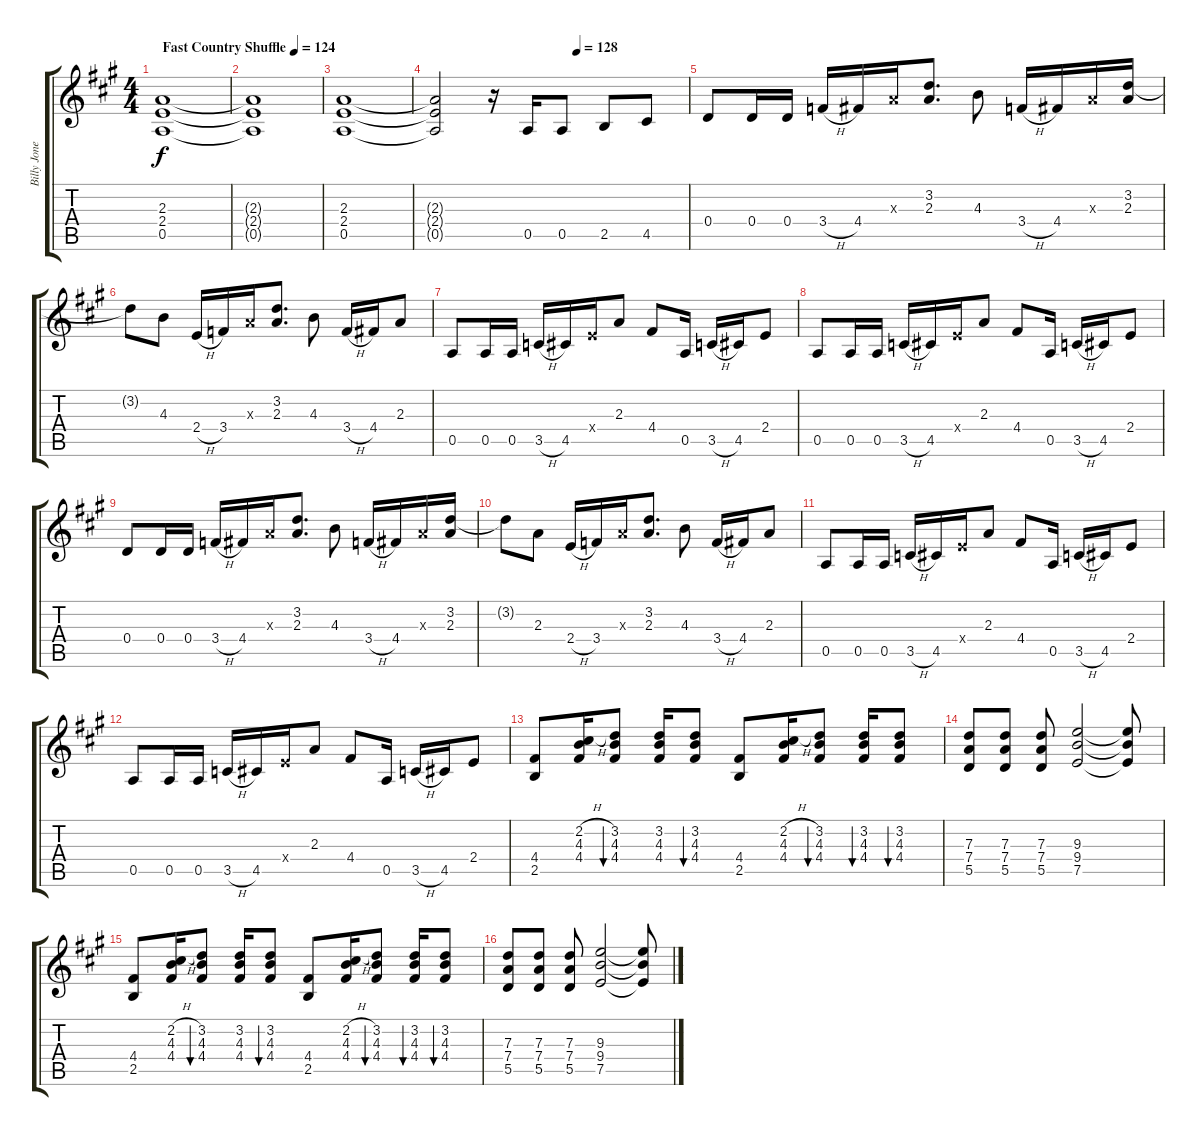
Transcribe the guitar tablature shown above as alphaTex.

\track ("Billy Jones Guitar" "Billy Jone") {instrument overdrivenguitar}
\staff {score tabs}
\tuning (E4 B3 G3 D3 A2 E2) {hide}
\ts (4 4)
\tempo (124 "Fast Country Shuffle")
\clef g2
\ks a
(2.3 2.4 0.5).1{dy f instrument overdrivenguitar} |
(2.3{t} 2.4{t} 0.5{t}).1 |
(2.3 2.4 0.5).1 |
\tempo (128 0.5625)
(2.3{t} 2.4{t} 0.5{t}).2 r.16 0.5.16 0.5.8 2.5.8 4.5.8 |
0.4.8 0.4.16 0.4.16 3.4{h}.16 4.4.16 2.3{x}.16 (3.2 2.3).8{d} 4.3.8 3.4{h}.16 4.4.16 2.3{x}.16 (3.2 2.3).16 |
3.2{t}.8 4.3.8 2.4{h}.16 3.4.16 2.3{x}.16 (3.2 2.3).8{d} 4.3.8 3.4{h}.16 4.4.16 2.3.8 |
0.5.8 0.5.16 0.5.16 3.5{h}.16 4.5.16 2.4{x}.16 2.3.8 4.4.8 0.5.16 3.5{h}.16 4.5.16 2.4.8 |
0.5.8 0.5.16 0.5.16 3.5{h}.16 4.5.16 2.4{x}.16 2.3.8 4.4.8 0.5.16 3.5{h}.16 4.5.16 2.4.8 |
0.4.8 0.4.16 0.4.16 3.4{h}.16 4.4.16 2.3{x}.16 (3.2 2.3).8{d} 4.3.8 3.4{h}.16 4.4.16 2.3{x}.16 (3.2 2.3).16 |
3.2{t}.8 2.3.8 2.4{h}.16 3.4.16 2.3{x}.16 (3.2 2.3).8{d} 4.3.8 3.4{h}.16 4.4.16 2.3.8 |
0.5.8 0.5.16 0.5.16 3.5{h}.16 4.5.16 2.4{x}.16 2.3.8 4.4.8 0.5.16 3.5{h}.16 4.5.16 2.4.8 |
0.5.8 0.5.16 0.5.16 3.5{h}.16 4.5.16 2.4{x}.16 2.3.8 4.4.8 0.5.16 3.5{h}.16 4.5.16 2.4.8 |
(4.4 2.5).8 (2.2{h} 4.3 4.4).16 (3.2 4.3 4.4).8{bu 60} (3.2 4.3 4.4).16 (3.2 4.3 4.4).8{bu 60} (4.4 2.5).8 (2.2{h} 4.3 4.4).16 (3.2 4.3 4.4).8{bu 60} (3.2 4.3 4.4).16{bu 60} (3.2 4.3 4.4).8{bu 60} |
(7.3 7.4 5.5).8 (7.3 7.4 5.5).8 (7.3 7.4 5.5).8 (9.3 9.4 7.5).2 (9.3{t} 9.4{t} 7.5{t}).8 |
(4.4 2.5).8 (2.2{h} 4.3 4.4).16 (3.2 4.3 4.4).8{bu 60} (3.2 4.3 4.4).16 (3.2 4.3 4.4).8{bu 60} (4.4 2.5).8 (2.2{h} 4.3 4.4).16 (3.2 4.3 4.4).8{bu 60} (3.2 4.3 4.4).16{bu 60} (3.2 4.3 4.4).8{bu 60} |
(7.3 7.4 5.5).8 (7.3 7.4 5.5).8 (7.3 7.4 5.5).8 (9.3 9.4 7.5).2 (9.3{t} 9.4{t} 7.5{t}).8
